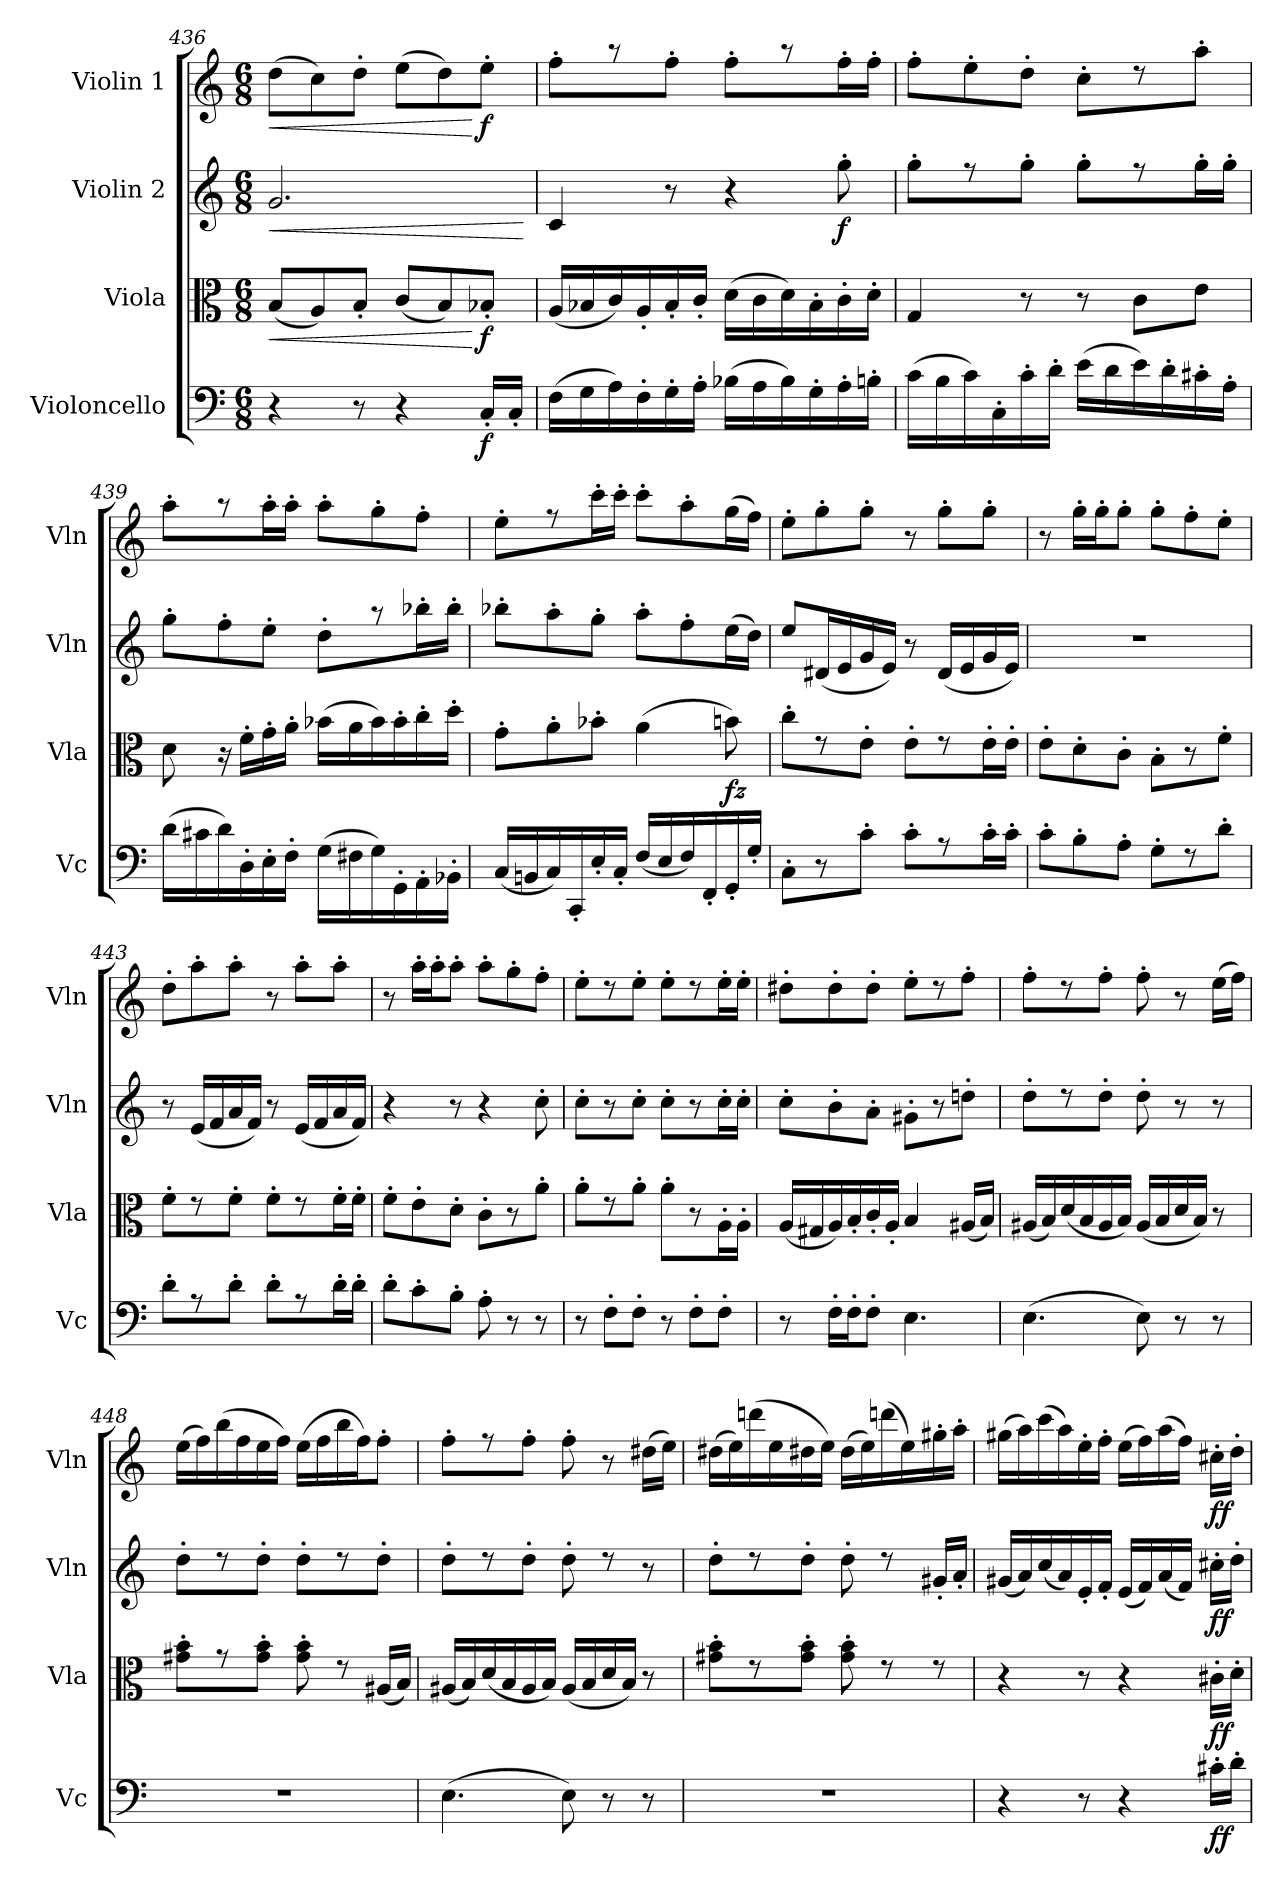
**kern	**dynam	**kern	**dynam	**kern	**dynam	**kern	**dynam
*part4	*part4	*part3	*part3	*part2	*part2	*part1	*part1
*staff4	*staff4	*staff3	*staff3	*staff2	*staff2	*staff1	*staff1
*I"Violoncello	*	*I"Viola	*	*I"Violin 2	*	*I"Violin 1	*
*I'Vc	*	*I'Vla	*	*I'Vln	*	*I'Vln	*
!!LO:LB:g=z
*clefF4	*	*clefC3	*	*clefG2	*	*clefG2	*
*k[]	*	*k[]	*	*k[]	*	*k[]	*
*M6/8	*	*M6/8	*	*M6/8	*	*M6/8	*
=436	=436	=436	=436	=436	=436	=436	=436
!	!	!	!LO:HP:b	!	!LO:HP:b	!	!LO:HP:b
4r	.	(<8B/L	<	2.g/	<	(>8dd\L	<
.	.	8A/)	.	.	.	8cc\)	.
8r	.	8B'/J	.	.	.	8dd'\J	.
4r	.	(<8c/L	.	.	.	(>8ee\L	.
.	.	8B/)	.	.	.	8dd\)	.
!	!LO:DY:b	!	!LO:DY:n=1:b	!	!	!	!LO:DY:n=1:b
16C'/LL	f	8B-X'/J	[ f	.	.	8ee'\J	[ f
16C'/JJ	.	.	.	.	.	.	.
.	.	.	.	.	[	.	.
=437	=437	=437	=437	=437	=437	=437	=437
(>16F\LL	.	(<16A/LL	.	4c/	.	8ff'\L	.
16G\	.	16B-X/	.	.	.	.	.
16A\)	.	16c/)	.	.	.	8raa	.
16F'\	.	16A'/	.	.	.	.	.
16G'\	.	16B-'/	.	8r	.	8ff'\J	.
16A'\JJ	.	16c'/JJ	.	.	.	.	.
(>16B-X\LL	.	(>16d\LL	.	4r	.	8ff'\L	.
16A\	.	16c\	.	.	.	.	.
16B-\)	.	16d\)	.	.	.	8raa	.
16G'\	.	16B-'\	.	.	.	.	.
!	!	!	!	!	!LO:DY:b	!	!
16A'\	.	16c'\	.	8gg'\	f	16ff'\L	.
16Bn'\JJ	.	16d'\JJ	.	.	.	16ff'\JJ	.
=438	=438	=438	=438	=438	=438	=438	=438
(>16c\LL	.	4G/	.	8gg'\L	.	8ff'\L	.
16B\	.	.	.	.	.	.	.
16c\)	.	.	.	8rff	.	8ee'\	.
16C'\	.	.	.	.	.	.	.
16c'\	.	8r	.	8gg'\J	.	8dd'\J	.
16d'\JJ	.	.	.	.	.	.	.
(>16e\LL	.	8r	.	8gg'\L	.	8cc'\L	.
16d\	.	.	.	.	.	.	.
16e\)	.	8c\L	.	8rff	.	8rdd	.
16d'\	.	.	.	.	.	.	.
16c#X'\	.	8e\J	.	16gg'\L	.	8aa'\J	.
16A'\JJ	.	.	.	16gg'\JJ	.	.	.
=439	=439	=439	=439	=439	=439	=439	=439
(>16d\LL	.	8d\	.	8gg'\L	.	8aa'\L	.
16c#X\	.	.	.	.	.	.	.
16d\)	.	16r	.	8ff'\	.	8raa	.
16D'\	.	16f'\LL	.	.	.	.	.
16E'\	.	16g'\	.	8ee'\J	.	16aa'\L	.
16F'\JJ	.	16a'\JJ	.	.	.	16aa'\JJ	.
(>16G\LL	.	(>16b-X\LL	.	8dd'\L	.	8aa'\L	.
16F#X\	.	16a\	.	.	.	.	.
16G\)	.	16b-\)	.	8raa	.	8gg'\	.
16GG'\	.	16b-'\	.	.	.	.	.
16AA'\	.	16cc'\	.	16bb-X'\L	.	8ff'\J	.
16BB-X'\JJ	.	16dd'\JJ	.	16bb-'\JJ	.	.	.
!!LO:PB:g=z
=440	=440	=440	=440	=440	=440	=440	=440
(<16C/LL	.	8g'\L	.	8bb-X'\L	.	8ee'\L	.
16BBn/	.	.	.	.	.	.	.
16C/)	.	8a'\	.	8aa'\	.	8rff	.
16CC'/	.	.	.	.	.	.	.
16E'/	.	8b-X'\J	.	8gg'\J	.	16ccc'\L	.
16C'/JJ	.	.	.	.	.	16ccc'\JJ	.
(<16F/LL	.	(>4a\	.	8aa'\L	.	8ccc'\L	.
16E/	.	.	.	.	.	.	.
16F/)	.	.	.	8ff'\	.	8aa'\	.
16FF'/	.	.	.	.	.	.	.
!	!	!	!LO:DY:b	!	!	!	!
16GG'/	.	8bn\)	fz	(>16ee\L	.	(>16gg\L	.
16G'/JJ	.	.	.	16dd\JJ)	.	16ff\JJ)	.
=441	=441	=441	=441	=441	=441	=441	=441
8C'\L	.	8cc'\L	.	8ee/L	.	8ee'\L	.
8r	.	8re	.	(<16d#X/L	.	8gg'\	.
.	.	.	.	16e/	.	.	.
8c'\J	.	8e'\J	.	16g/	.	8gg'\J	.
.	.	.	.	16e/JJ)	.	.	.
8c'\L	.	8e'\L	.	8r	.	8r	.
8rA	.	8re	.	(<16d#/LL	.	8gg'\L	.
.	.	.	.	16e/	.	.	.
16c'\L	.	16e'\L	.	16g/	.	8gg'\J	.
16c'\JJ	.	16e'\JJ	.	16e/JJ)	.	.	.
=442	=442	=442	=442	=442	=442	=442	=442
8c'\L	.	8e'\L	.	2.r	.	8r	.
8B'\	.	8d'\	.	.	.	16gg'\LL	.
.	.	.	.	.	.	16gg'\J	.
8A'\J	.	8c'\J	.	.	.	8gg'\J	.
8G'\L	.	8B'\L	.	.	.	8gg'\L	.
8rF	.	8r	.	.	.	8ff'\	.
8d'\J	.	8f'\J	.	.	.	8ee'\J	.
=443	=443	=443	=443	=443	=443	=443	=443
8d'\L	.	8f'\L	.	8r	.	8dd'\L	.
8rA	.	8re	.	(<16e/LL	.	8aa'\	.
.	.	.	.	16f/	.	.	.
8d'\J	.	8f'\J	.	16a/	.	8aa'\J	.
.	.	.	.	16f/JJ)	.	.	.
8d'\L	.	8f'\L	.	8r	.	8r	.
8rA	.	8re	.	(<16e/LL	.	8aa'\L	.
.	.	.	.	16f/	.	.	.
16d'\L	.	16f'\L	.	16a/	.	8aa'\J	.
16d'\JJ	.	16f'\JJ	.	16f/JJ)	.	.	.
!!LO:LB:g=z
=444	=444	=444	=444	=444	=444	=444	=444
8d'\L	.	8f'\L	.	4r	.	8r	.
8c'\	.	8e'\	.	.	.	16aa'\LL	.
.	.	.	.	.	.	16aa'\J	.
8B'\J	.	8d'\J	.	8r	.	8aa'\J	.
8A'\	.	8c'\L	.	4r	.	8aa'\L	.
8r	.	8r	.	.	.	8gg'\	.
8r	.	8a'\J	.	8cc'\	.	8ff'\J	.
=445	=445	=445	=445	=445	=445	=445	=445
8r	.	8a'\L	.	8cc'\L	.	8ee'\L	.
8F'\L	.	8re	.	8r	.	8rdd	.
8F'\J	.	8a'\J	.	8cc'\J	.	8ee'\J	.
8r	.	8a'\L	.	8cc'\L	.	8ee'\L	.
8F'\L	.	8r	.	8r	.	8rdd	.
8F'\J	.	16A'\L	.	16cc'\L	.	16ee'\L	.
.	.	16A'\JJ	.	16cc'\JJ	.	16ee'\JJ	.
=446	=446	=446	=446	=446	=446	=446	=446
8r	.	(<16A/LL	.	8cc'\L	.	8dd#X'\L	.
.	.	16G#X/	.	.	.	.	.
16F'\LL	.	16A/)	.	8b'\	.	8dd#'\	.
16F'\J	.	16B'/	.	.	.	.	.
8F'\J	.	16c'/	.	8a'\J	.	8dd#'\J	.
.	.	16A'/JJ	.	.	.	.	.
4.E\	.	4B/	.	8g#X'\L	.	8ee'\L	.
.	.	.	.	8r	.	8rdd	.
.	.	(<16A#X/LL	.	8ddn'\J	.	8ff'\J	.
.	.	16B/JJ)	.	.	.	.	.
=447	=447	=447	=447	=447	=447	=447	=447
(>4.E\	.	(<16A#X/LL	.	8dd'\L	.	8ff'\L	.
.	.	16B/)	.	.	.	.	.
.	.	(<16d/	.	8rdd	.	8rdd	.
.	.	16B/	.	.	.	.	.
.	.	16A#/	.	8dd'\J	.	8ff'\J	.
.	.	16B/JJ)	.	.	.	.	.
8E\)	.	(<16A#/LL	.	8dd'\	.	8ff'\	.
.	.	16B/	.	.	.	.	.
8r	.	16d/	.	8r	.	8r	.
.	.	16B/JJ)	.	.	.	.	.
8r	.	8r	.	8r	.	(>16ee\LL	.
.	.	.	.	.	.	16ff\JJ)	.
!!LO:LB:g=z
=448	=448	=448	=448	=448	=448	=448	=448
2.r	.	8g#X\' 8b\'L	.	8dd'\L	.	(>16ee\LL	.
.	.	.	.	.	.	16ff\)	.
.	.	8rg	.	8rdd	.	(>16bb\	.
.	.	.	.	.	.	16ff\	.
.	.	8g#\' 8b\'J	.	8dd'\J	.	16ee\	.
.	.	.	.	.	.	16ff\JJ)	.
.	.	8g#\' 8b\'	.	8dd'\L	.	(>16ee\LL	.
.	.	.	.	.	.	16ff\	.
.	.	8re	.	8rdd	.	16bb\	.
.	.	.	.	.	.	16ff\J)	.
.	.	(<16A#X/LL	.	8dd'\J	.	8ff'\J	.
.	.	16B/JJ)	.	.	.	.	.
=449	=449	=449	=449	=449	=449	=449	=449
(>4.E\	.	(<16A#X/LL	.	8dd'\L	.	8ff'\L	.
.	.	16B/)	.	.	.	.	.
.	.	(<16d/	.	8rdd	.	8rff	.
.	.	16B/	.	.	.	.	.
.	.	16A#/	.	8dd'\J	.	8ff'\J	.
.	.	16B/JJ)	.	.	.	.	.
8E\)	.	(<16A#/LL	.	8dd'\	.	8ff'\	.
.	.	16B/	.	.	.	.	.
8r	.	16d/	.	8rdd	.	8r	.
.	.	16B/JJ)	.	.	.	.	.
8r	.	8r	.	8r	.	(>16dd#X\LL	.
.	.	.	.	.	.	16ee\JJ)	.
=450	=450	=450	=450	=450	=450	=450	=450
2.r	.	8g#X\' 8b\'L	.	8dd'\L	.	(>16dd#X\LL	.
.	.	.	.	.	.	16ee\)	.
.	.	8re	.	8rdd	.	(>16dddn\	.
.	.	.	.	.	.	16ee\	.
.	.	8g#\' 8b\'J	.	8dd'\J	.	16dd#X\	.
.	.	.	.	.	.	16ee\JJ)	.
.	.	8g#\' 8b\'	.	8dd'\	.	(>16dd#\LL	.
.	.	.	.	.	.	16ee\)	.
.	.	8re	.	8rdd	.	(>16dddn\	.
.	.	.	.	.	.	16ee\)	.
.	.	8re	.	16g#X'/LL	.	16gg#X'\	.
.	.	.	.	16a'/JJ	.	16aa'\JJ	.
!!LO:LB:g=z
=451	=451	=451	=451	=451	=451	=451	=451
4r	.	4r	.	(<16g#X/LL	.	(>16gg#X\LL	.
.	.	.	.	16a/)	.	16aa\)	.
.	.	.	.	(<16cc/	.	(>16ccc\	.
.	.	.	.	16a/)	.	16aa\)	.
8r	.	8r	.	16e'/	.	16ee'\	.
.	.	.	.	16f'/JJ	.	16ff'\JJ	.
4r	.	4r	.	(<16e/LL	.	(>16ee\LL	.
.	.	.	.	16f/)	.	16ff\)	.
.	.	.	.	(<16a/	.	(>16aa\	.
.	.	.	.	16f/JJ)	.	16ff\JJ)	.
!	!LO:DY:b	!	!LO:DY:b	!	!LO:DY:b	!	!LO:DY:b
16c#X'\LL	ff	16c#X'\LL	ff	16cc#X'\LL	ff	16cc#X'\LL	ff
16d'\JJ	.	16d'\JJ	.	16dd'\JJ	.	16dd'\JJ	.
=	=	=	=	=	=	=	=
*-	*-	*-	*-	*-	*-	*-	*-
